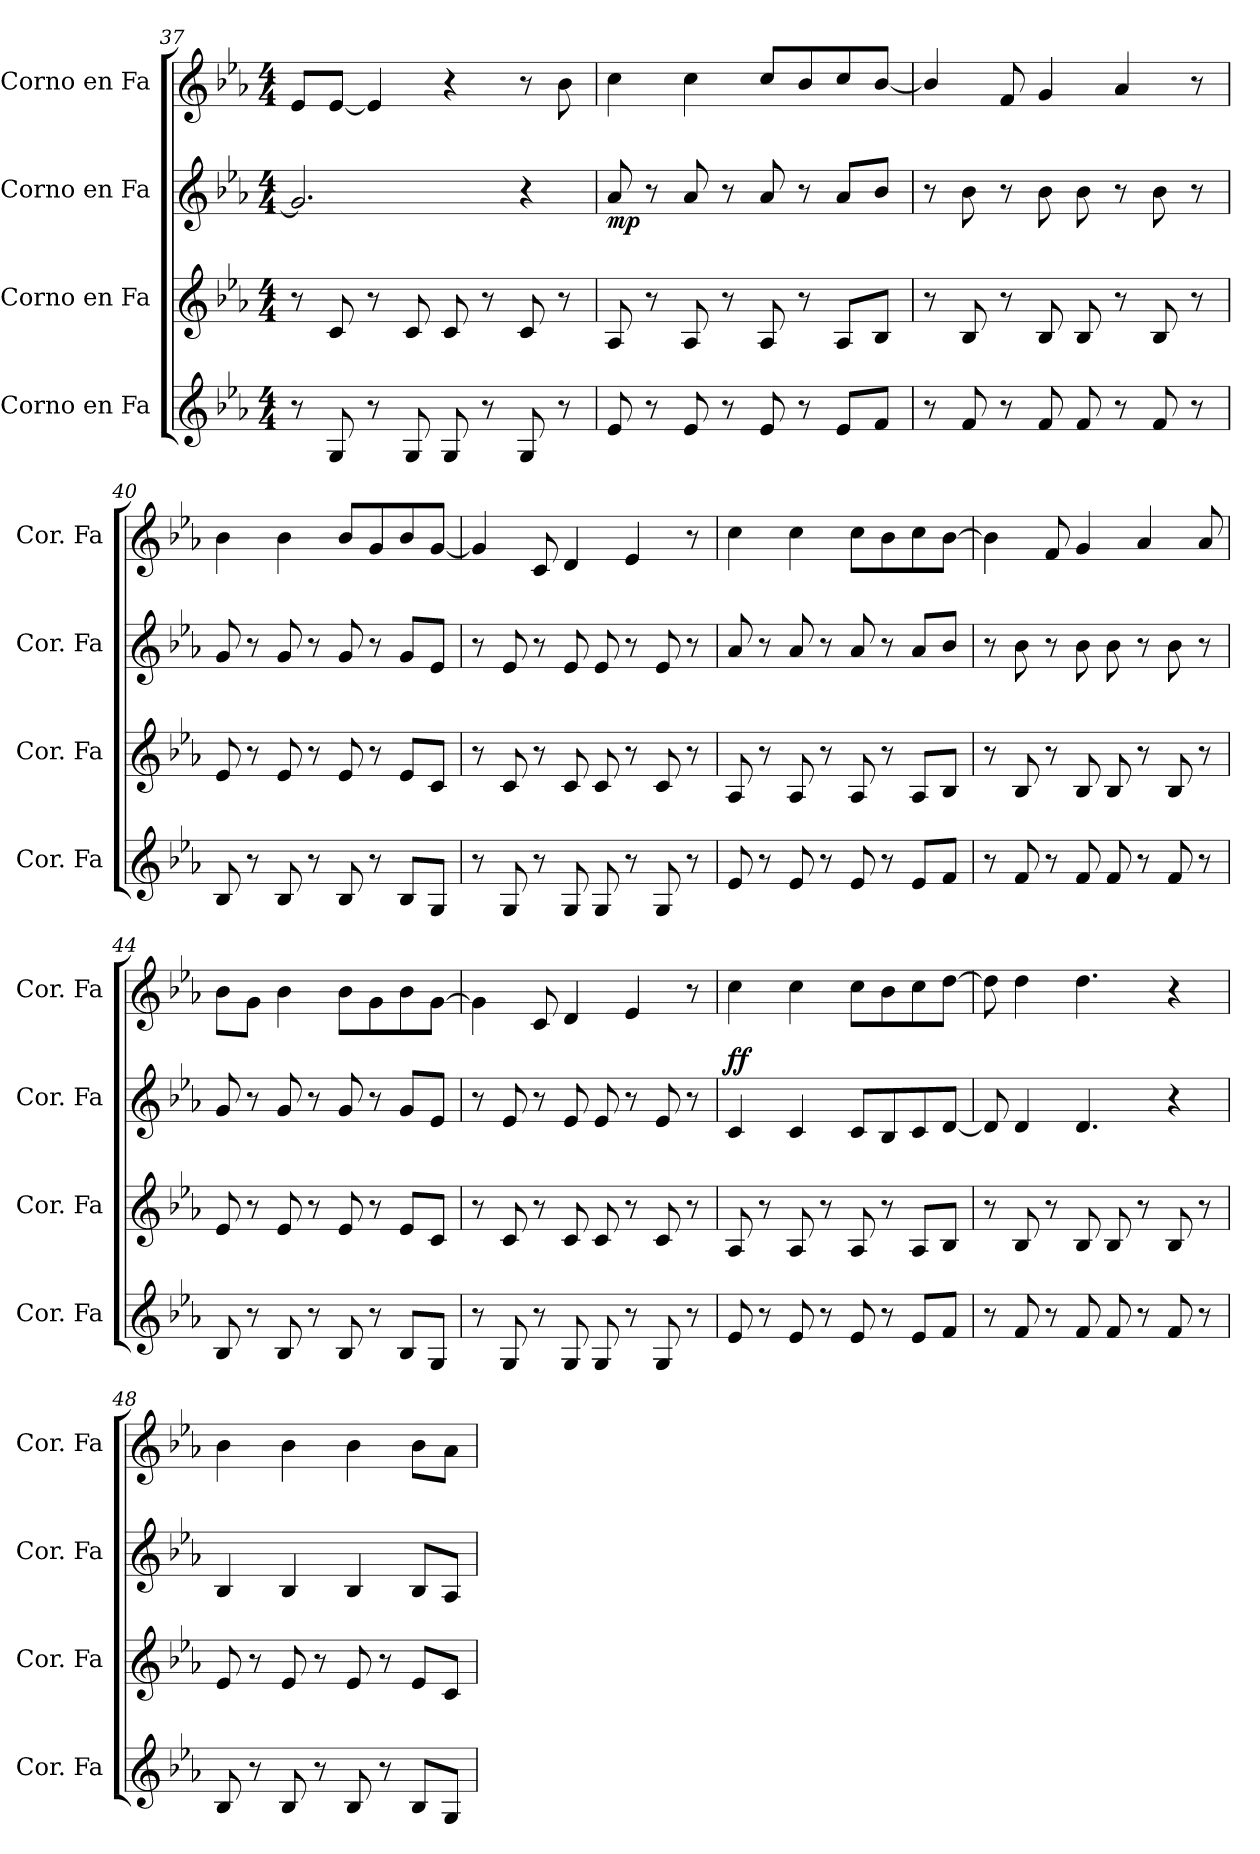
**kern	**kern	**kern	**dynam	**kern
*part4	*part3	*part2	*part2	*part1
*staff4	*staff3	*staff2	*staff2	*staff1
*I"Corno en Fa	*I"Corno en Fa	*I"Corno en Fa	*	*I"Corno en Fa
*I'Cor. Fa	*I'Cor. Fa	*I'Cor. Fa	*	*I'Cor. Fa
*clefG2	*clefG2	*clefG2	*	*clefG2
*ITrd4c7	*ITrd4c7	*ITrd4c7	*	*ITrd4c7
*k[b-e-a-d-]	*k[b-e-a-d-]	*k[b-e-a-d-]	*	*k[b-e-a-d-]
*M4/4	*M4/4	*M4/4	*	*M4/4
=37	=37	=37	=37	=37
8r	8r	2.c/]	.	8A-/L
8C/	8F/	.	.	[8A-/J
8r	8r	.	.	4A-/]
8C/	8F/	.	.	.
8C/	8F/	.	.	4r
8r	8r	.	.	.
8C/	8F/	4r	.	8r
8r	8r	.	.	8e-\
=38	=38	=38	=38	=38
!	!	!	!LO:DY:b	!
8A-/	8D-/	8d-/	mp	4f\
8r	8r	8r	.	.
8A-/	8D-/	8d-/	.	4f\
8r	8r	8r	.	.
8A-/	8D-/	8d-/	.	8f/L
8r	8r	8r	.	8e-/
8A-/L	8D-/L	8d-/L	.	8f/
8B-/J	8E-/J	8e-/J	.	[8e-/J
=39	=39	=39	=39	=39
8r	8r	8r	.	4e-/]
8B-/	8E-/	8e-\	.	.
8r	8r	8r	.	8B-/
8B-/	8E-/	8e-\	.	4c/
8B-/	8E-/	8e-\	.	.
8r	8r	8r	.	4d-/
8B-/	8E-/	8e-\	.	.
8r	8r	8r	.	8r
!!LO:LB:g=z
=40	=40	=40	=40	=40
8E-/	8A-/	8c/	.	4e-\
8r	8r	8r	.	.
8E-/	8A-/	8c/	.	4e-\
8r	8r	8r	.	.
8E-/	8A-/	8c/	.	8e-/L
8r	8r	8r	.	8c/
8E-/L	8A-/L	8c/L	.	8e-/
8C/J	8F/J	8A-/J	.	[8c/J
=41	=41	=41	=41	=41
8r	8r	8r	.	4c/]
8C/	8F/	8A-/	.	.
8r	8r	8r	.	8F/
8C/	8F/	8A-/	.	4G/
8C/	8F/	8A-/	.	.
8r	8r	8r	.	4A-/
8C/	8F/	8A-/	.	.
8r	8r	8r	.	8r
=42	=42	=42	=42	=42
8A-/	8D-/	8d-/	.	4f\
8r	8r	8r	.	.
8A-/	8D-/	8d-/	.	4f\
8r	8r	8r	.	.
8A-/	8D-/	8d-/	.	8f\L
8r	8r	8r	.	8e-\
8A-/L	8D-/L	8d-/L	.	8f\
8B-/J	8E-/J	8e-/J	.	[8e-\J
=43	=43	=43	=43	=43
8r	8r	8r	.	4e-\]
8B-/	8E-/	8e-\	.	.
8r	8r	8r	.	8B-/
8B-/	8E-/	8e-\	.	4c/
8B-/	8E-/	8e-\	.	.
8r	8r	8r	.	4d-/
8B-/	8E-/	8e-\	.	.
8r	8r	8r	.	8d-/
!!LO:PB:g=z
=44	=44	=44	=44	=44
8E-/	8A-/	8c/	.	8e-\L
8r	8r	8r	.	8c\J
8E-/	8A-/	8c/	.	4e-\
8r	8r	8r	.	.
8E-/	8A-/	8c/	.	8e-\L
8r	8r	8r	.	8c\
8E-/L	8A-/L	8c/L	.	8e-\
8C/J	8F/J	8A-/J	.	[8c\J
=45	=45	=45	=45	=45
8r	8r	8r	.	4c\]
8C/	8F/	8A-/	.	.
8r	8r	8r	.	8F/
8C/	8F/	8A-/	.	4G/
8C/	8F/	8A-/	.	.
8r	8r	8r	.	4A-/
8C/	8F/	8A-/	.	.
8r	8r	8r	.	8r
=46	=46	=46	=46	=46
!	!	!	!LO:DY:a	!
!	!	!	!LO:DY:n=1:b	!
8A-/	8D-/	4F/	f f	4f\
8r	8r	.	.	.
8A-/	8D-/	4F/	.	4f\
8r	8r	.	.	.
8A-/	8D-/	8F/L	.	8f\L
8r	8r	8E-/	.	8e-\
8A-/L	8D-/L	8F/	.	8f\
8B-/J	8E-/J	[8G/J	.	[8g\J
=47	=47	=47	=47	=47
8r	8r	8G/]	.	8g\]
8B-/	8E-/	4G/	.	4g\
8r	8r	.	.	.
8B-/	8E-/	4.G/	.	4.g\
8B-/	8E-/	.	.	.
8r	8r	.	.	.
8B-/	8E-/	4r	.	4r
8r	8r	.	.	.
!!LO:LB:g=z
=48	=48	=48	=48	=48
8E-/	8A-/	4E-/	.	4e-\
8r	8r	.	.	.
8E-/	8A-/	4E-/	.	4e-\
8r	8r	.	.	.
8E-/	8A-/	4E-/	.	4e-\
8r	8r	.	.	.
8E-/L	8A-/L	8E-/L	.	8e-\L
8C/J	8F/J	8D-/J	.	8d-\J
=	=	=	=	=
*-	*-	*-	*-	*-
